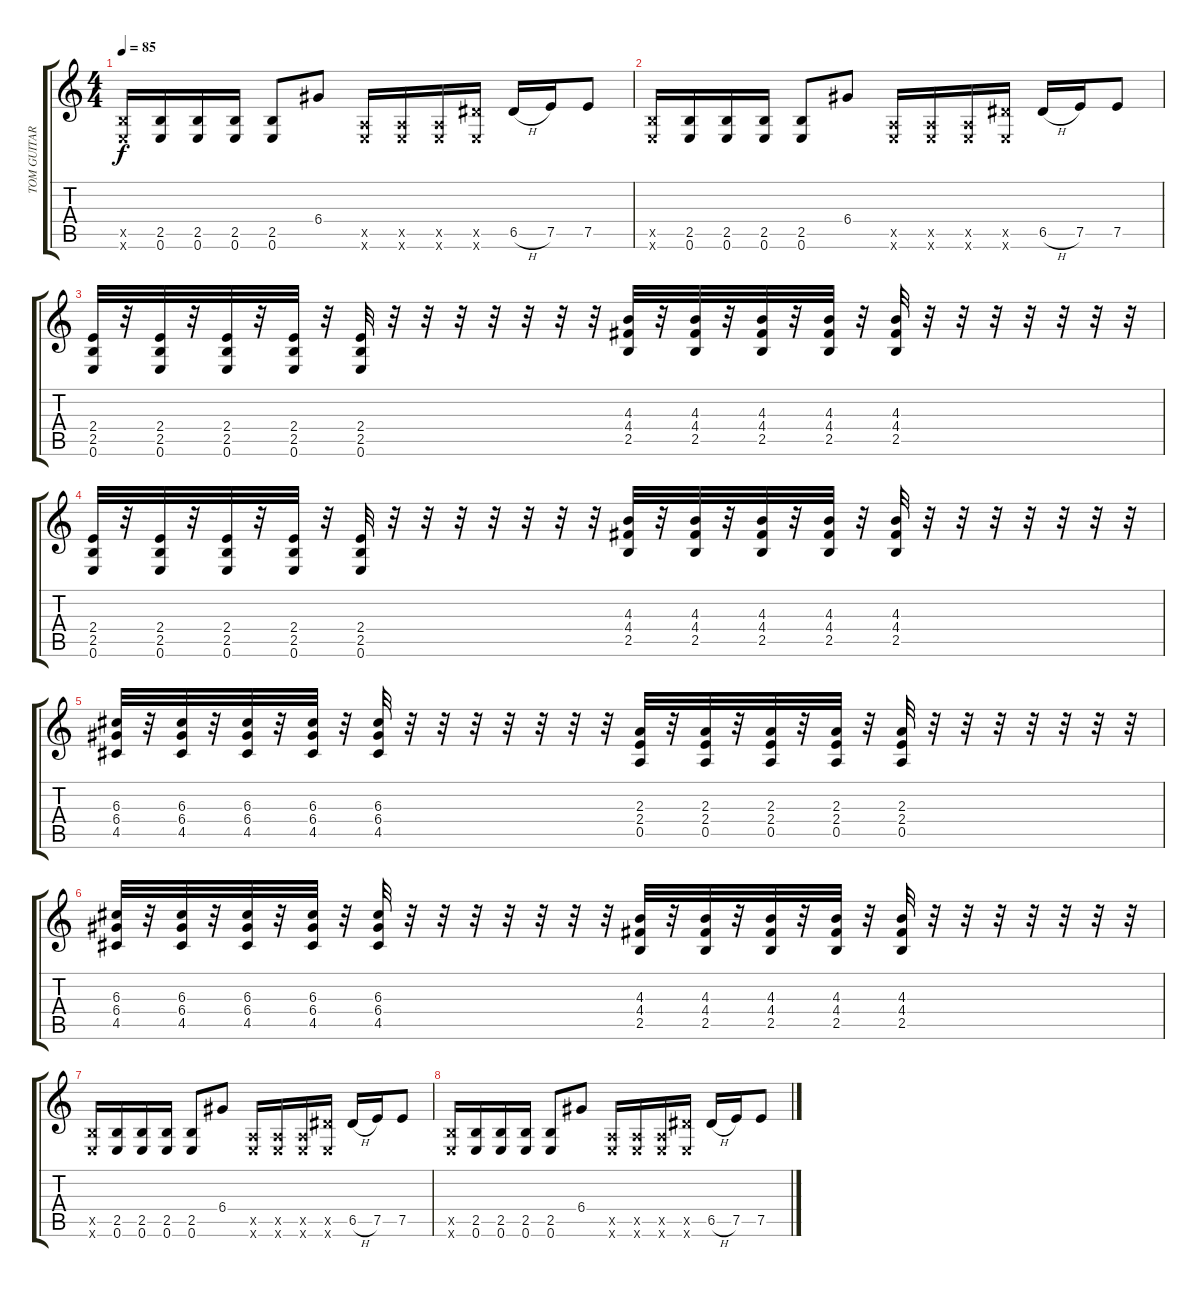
\track ("TOM GUITAR DISTORTED - TABBED BY PETER B" "TOM GUITAR") {instrument overdrivenguitar}
\staff {score tabs}
\tuning (E4 B3 G3 D3 A2 E2) {hide}
\ts (4 4)
\tempo 85
\clef g2
\ks c
(2.5{x} 0.6{x}).16{dy f instrument overdrivenguitar} (2.5 0.6).16 (2.5 0.6).16 (2.5 0.6).16 (2.5 0.6).8 6.4.8 (0.5{x} 0.6{x}).16 (0.5{x} 0.6{x}).16 (0.5{x} 0.6{x}).16 (6.5{x} 0.6{x}).16 6.5{h}.16 7.5.16 7.5.8 |
(2.5{x} 0.6{x}).16 (2.5 0.6).16 (2.5 0.6).16 (2.5 0.6).16 (2.5 0.6).8 6.4.8 (0.5{x} 0.6{x}).16 (0.5{x} 0.6{x}).16 (0.5{x} 0.6{x}).16 (6.5{x} 0.6{x}).16 6.5{h}.16 7.5.16 7.5.8 |
(2.4 2.5 0.6).32{instrument electricguitarmuted} r.32 (2.4 2.5 0.6).32 r.32 (2.4 2.5 0.6).32 r.32 (2.4 2.5 0.6).32 r.32 (2.4 2.5 0.6).32 r.32 r.32 r.32 r.32 r.32 r.32 r.32 (4.3 4.4 2.5).32 r.32 (4.3 4.4 2.5).32 r.32 (4.3 4.4 2.5).32 r.32 (4.3 4.4 2.5).32 r.32 (4.3 4.4 2.5).32 r.32 r.32 r.32 r.32 r.32 r.32 r.32 |
(2.4 2.5 0.6).32{instrument electricguitarmuted} r.32 (2.4 2.5 0.6).32 r.32 (2.4 2.5 0.6).32 r.32 (2.4 2.5 0.6).32 r.32 (2.4 2.5 0.6).32 r.32 r.32 r.32 r.32 r.32 r.32 r.32 (4.3 4.4 2.5).32 r.32 (4.3 4.4 2.5).32 r.32 (4.3 4.4 2.5).32 r.32 (4.3 4.4 2.5).32 r.32 (4.3 4.4 2.5).32 r.32 r.32 r.32 r.32 r.32 r.32 r.32 |
(6.3 6.4 4.5).32 r.32 (6.3 6.4 4.5).32 r.32 (6.3 6.4 4.5).32 r.32 (6.3 6.4 4.5).32 r.32 (6.3 6.4 4.5).32 r.32 r.32 r.32 r.32 r.32 r.32 r.32 (2.3 2.4 0.5).32 r.32 (2.3 2.4 0.5).32 r.32 (2.3 2.4 0.5).32 r.32 (2.3 2.4 0.5).32 r.32 (2.3 2.4 0.5).32 r.32 r.32 r.32 r.32 r.32 r.32 r.32 |
(6.3 6.4 4.5).32 r.32 (6.3 6.4 4.5).32 r.32 (6.3 6.4 4.5).32 r.32 (6.3 6.4 4.5).32 r.32 (6.3 6.4 4.5).32 r.32 r.32 r.32 r.32 r.32 r.32 r.32 (4.3 4.4 2.5).32 r.32 (4.3 4.4 2.5).32 r.32 (4.3 4.4 2.5).32 r.32 (4.3 4.4 2.5).32 r.32 (4.3 4.4 2.5).32 r.32 r.32 r.32 r.32 r.32 r.32 r.32 |
(2.5{x} 0.6{x}).16{instrument overdrivenguitar} (2.5 0.6).16 (2.5 0.6).16 (2.5 0.6).16 (2.5 0.6).8 6.4.8 (0.5{x} 0.6{x}).16 (0.5{x} 0.6{x}).16 (0.5{x} 0.6{x}).16 (6.5{x} 0.6{x}).16 6.5{h}.16 7.5.16 7.5.8 |
(2.5{x} 0.6{x}).16 (2.5 0.6).16 (2.5 0.6).16 (2.5 0.6).16 (2.5 0.6).8 6.4.8 (0.5{x} 0.6{x}).16 (0.5{x} 0.6{x}).16 (0.5{x} 0.6{x}).16 (6.5{x} 0.6{x}).16 6.5{h}.16 7.5.16 7.5.8
